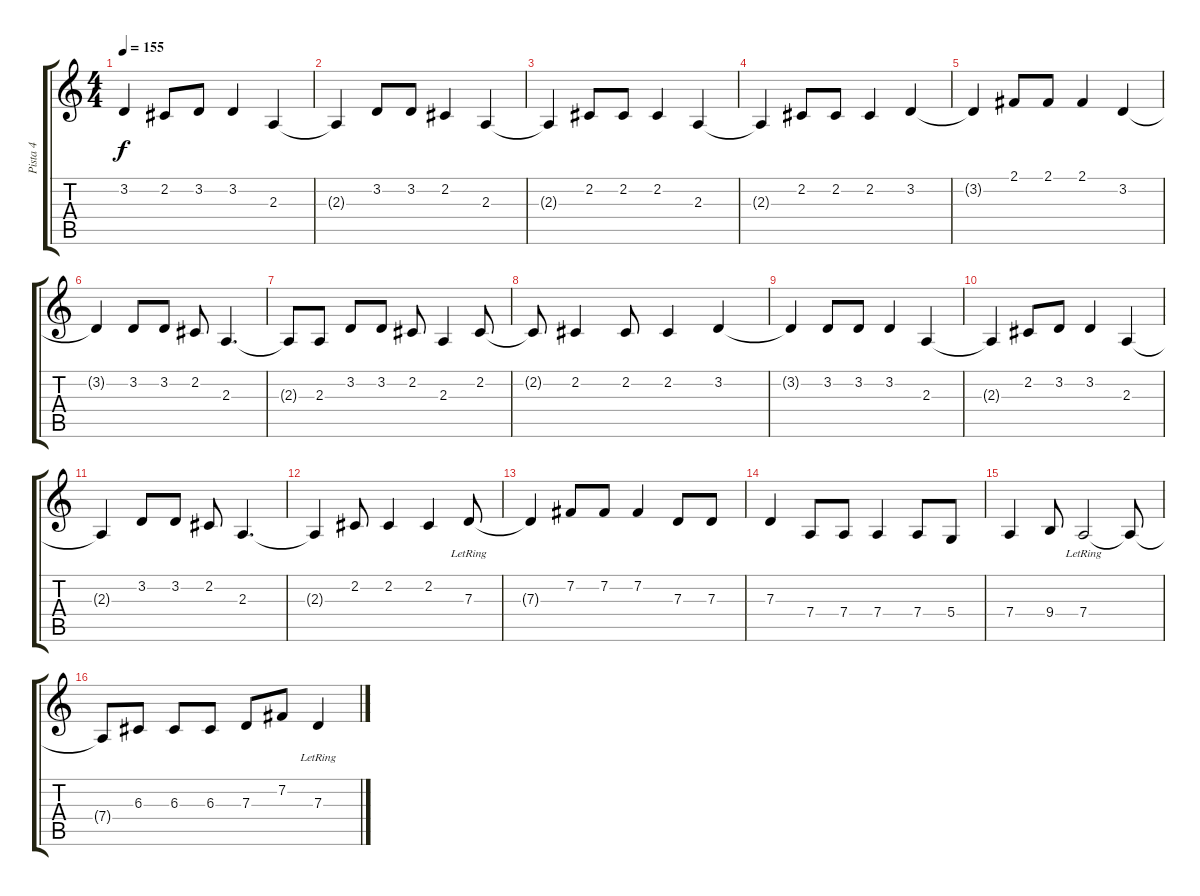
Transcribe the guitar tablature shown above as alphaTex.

\track ("Pista 4" "Pista 4") {instrument electricgrandpiano}
\staff {score tabs}
\tuning (E4 B3 G3 D3 A2 E2) {hide}
\ts (4 4)
\tempo 155
\clef g2
\ks c
3.2{t}.4{dy f} 2.2.8 3.2.8 3.2.4 2.3.4 |
2.3{t}.4 3.2.8 3.2.8 2.2.4 2.3.4 |
2.3{t}.4 2.2.8 2.2.8 2.2.4 2.3.4 |
2.3{t}.4 2.2.8 2.2.8 2.2.4 3.2.4 |
3.2{t}.4 2.1.8 2.1.8 2.1.4 3.2.4 |
3.2{t}.4 3.2.8 3.2.8 2.2.8 2.3.4{d} |
2.3{t}.8 2.3.8 3.2.8 3.2.8 2.2.8 2.3.4 2.2.8 |
2.2{t}.8 2.2.4 2.2.8 2.2.4 3.2.4 |
3.2{t}.4 3.2.8 3.2.8 3.2.4 2.3.4 |
2.3{t}.4 2.2.8 3.2.8 3.2.4 2.3.4 |
2.3{t}.4 3.2.8 3.2.8 2.2.8 2.3.4{d} |
2.3{t}.4 2.2.8 2.2.4 2.2.4 7.3{lr}.8 |
7.3{t}.4 7.2.8 7.2.8 7.2.4 7.3.8 7.3.8 |
7.3.4 7.4.8 7.4.8 7.4.4 7.4.8 5.4.8 |
7.4.4 9.4.8 7.4{lr}.2 7.4{t}.8 |
7.4{t}.8 6.3.8 6.3.8 6.3.8 7.3.8 7.2.8 7.3{lr}.4
